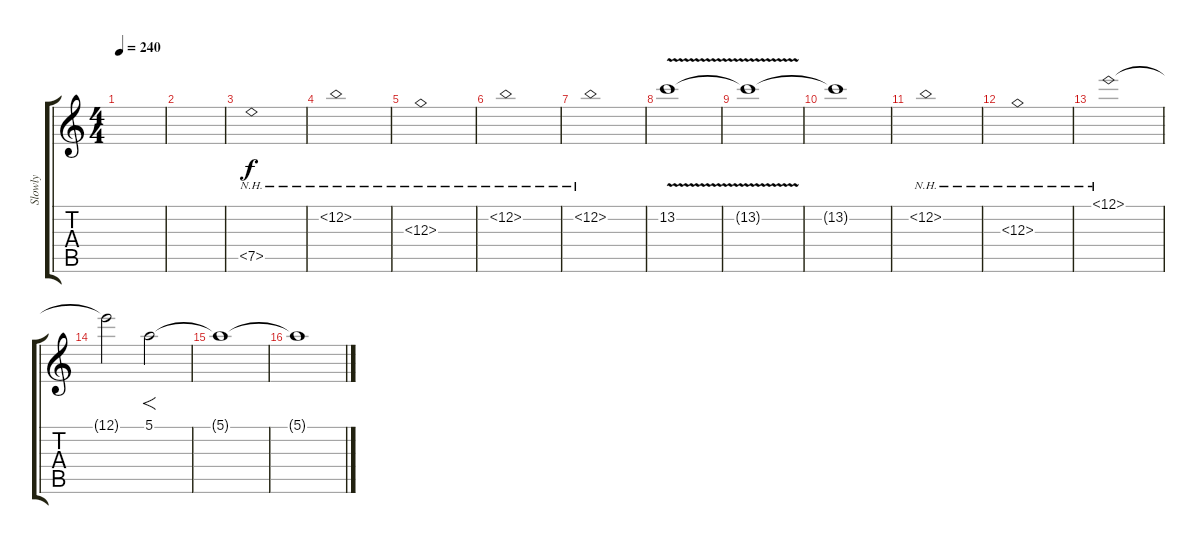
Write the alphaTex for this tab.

\track ("Slowly" "Slowly") {instrument overdrivenguitar}
\staff {score tabs}
\tuning (E4 B3 G3 D3 A2 E2) {hide}
\ts (4 4)
\tempo 240
\clef g2
\ks c
|
|
7.5{nh}.1{instrument acousticguitarnylon} |
12.2{nh}.1 |
12.3{nh}.1 |
12.2{nh}.1 |
12.2{nh}.1 |
13.2{v}.1 |
13.2{t}.1 |
13.2{t}.1 |
12.2{nh}.1 |
12.3{nh}.1 |
12.1{nh}.1 |
12.1{t}.2 5.1.2{f volume 4 instrument overdrivenguitar} |
5.1{t}.1 |
5.1{t}.1
